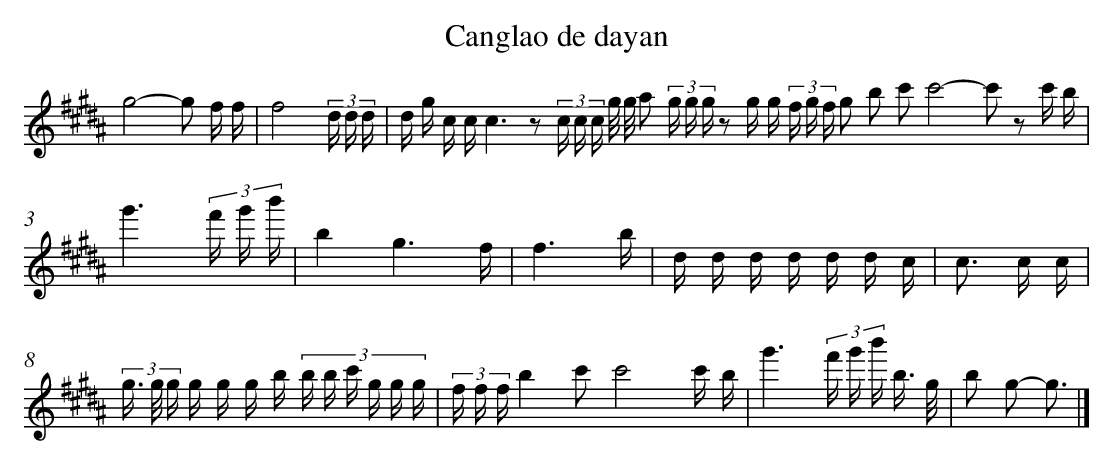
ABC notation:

X:1
T: Canglao de dayan
L: 1/16
K: B
g8-g2 f f [I:setbarnb 1]|
f8(3d d d |
d g c cc4>z4 (3c c c g/ g/ a2 (3g g g z2 g g (3f g f g2 b2 c'2c'8-c'2 z2 c' b |
g'6(3f' g' b' |
b4g6f |
f6b |
d d d d d d c |
c2> c2 c |
(3g> g g g g g b (3:2:6b b c' g g g |
(3f f fb4c'2c'8c' b |
g'6(3f' g' b' b3/ g/ |
b2 g2- g3 |]
